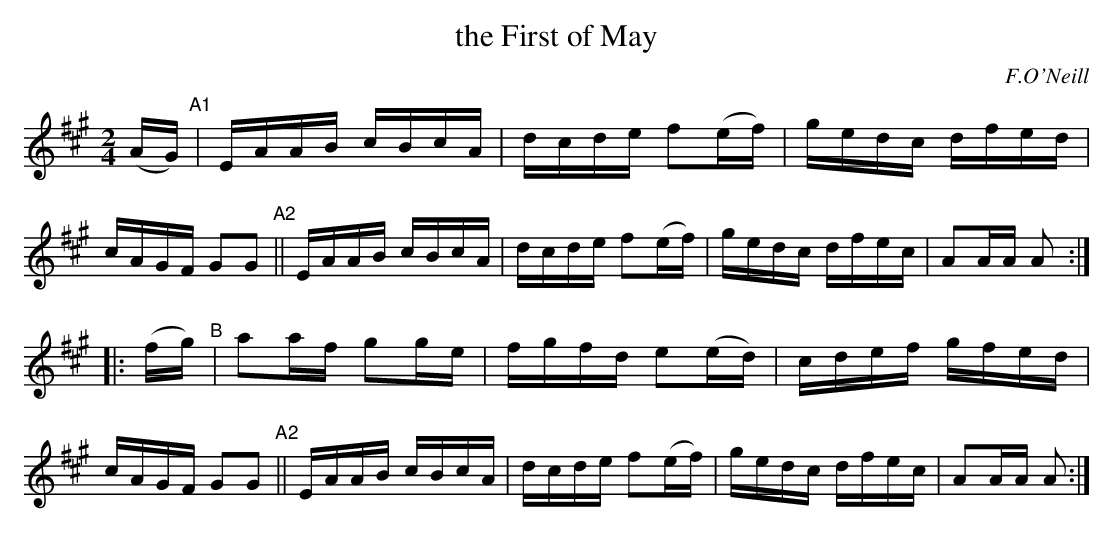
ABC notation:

X:1
T: the First of May
O: F.O'Neill
M: 2/4
L: 1/16
K: A	% DMoI has A dorian
(AG) \
"^A1"|  EAAB cBcA | dcde f2(ef) | gedc dfed | cAGF G2G2 \
"^A2"|| EAAB cBcA | dcde f2(ef) | gedc dfec | A2AA A2 :|
|: (fg) \
"^B" |  a2af g2ge | fgfd e2(ed) | cdef gfed | cAGF G2G2 \
"^A2"|| EAAB cBcA | dcde f2(ef) | gedc dfec | A2AA A2 :|
